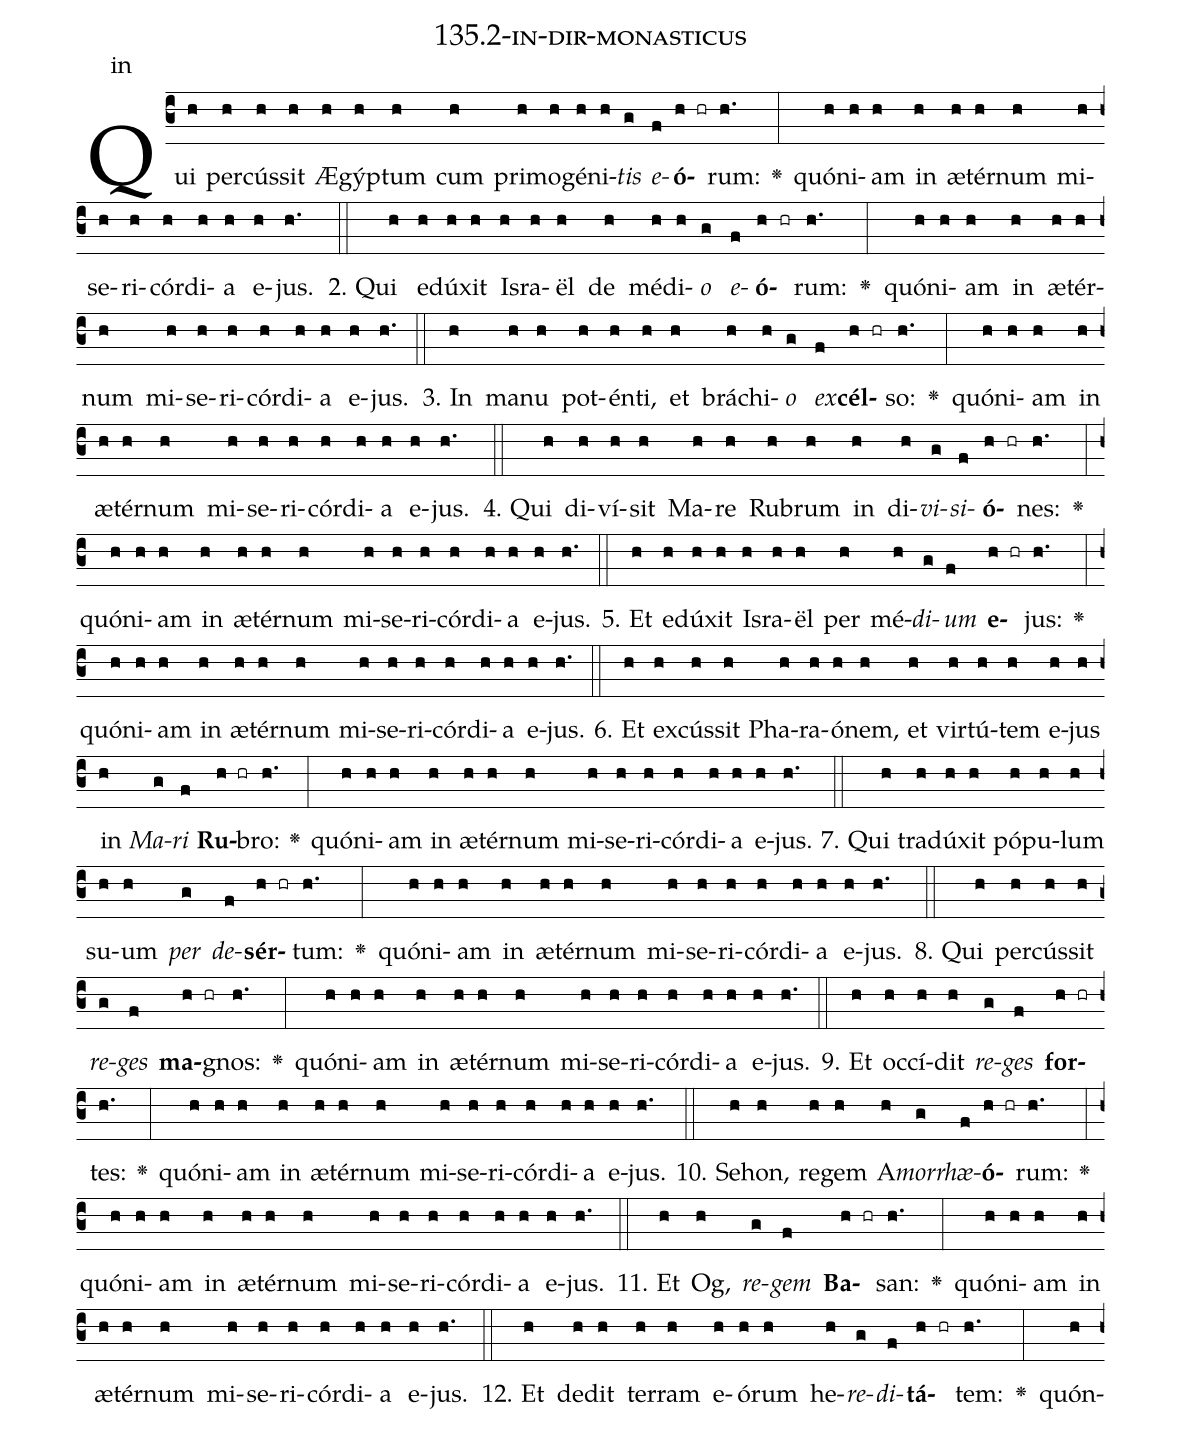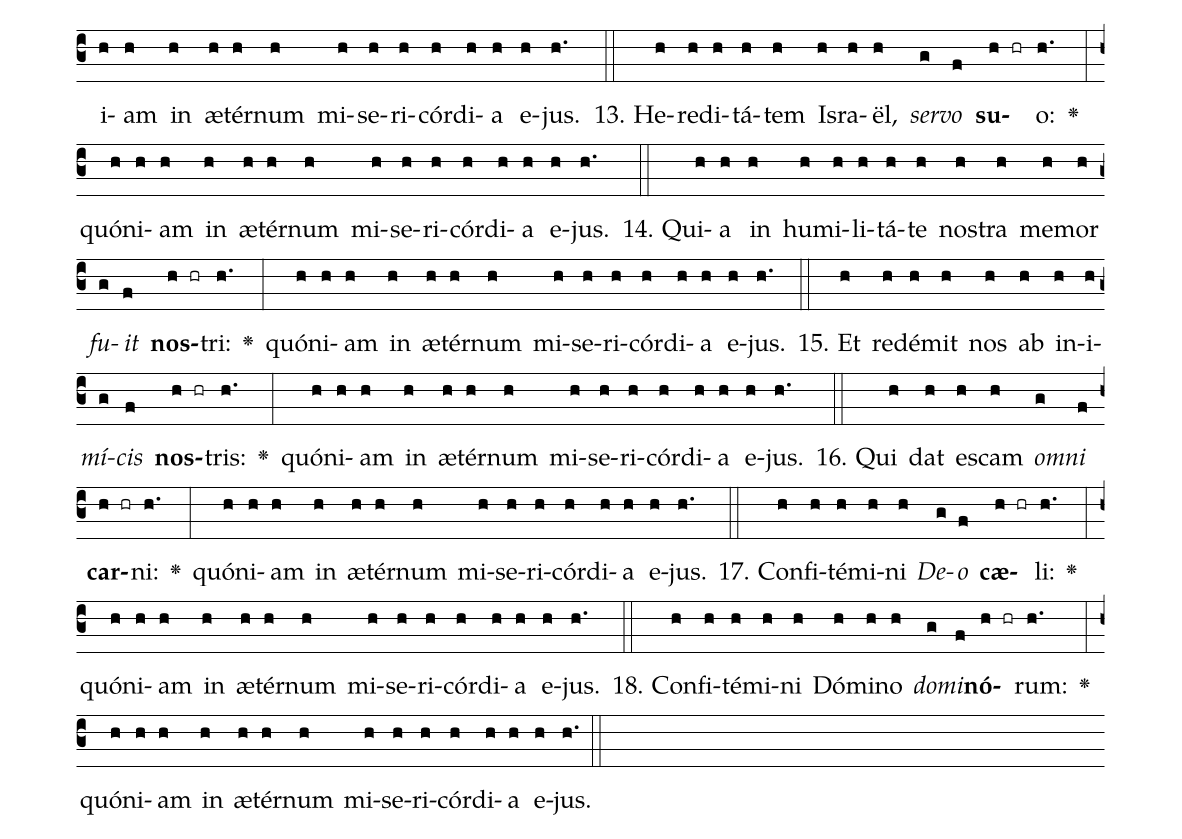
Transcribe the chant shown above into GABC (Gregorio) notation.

name: 135.2-in-dir-monasticus;
annotation: in;
%%
(c3)Qui(h) per(h)cús(h)sit(h) Æ(h)gýp(h)tum(h) cum(h) pri(h)mo(h)gé(h)ni(h)<i>tis</i>(g) <i>e</i>(f)<b>ó</b>(h hr)rum:(h.) <v>\greheightstar</v>(:) quón(h)i(h)am(h) in(h) æ(h)tér(h)num(h) mi(h)se(h)ri(h)cór(h)di(h)a(h) e(h)jus.(h.) (::)
2. Qui(h) e(h)dú(h)xit(h) Is(h)ra(h)ël(h) de(h) mé(h)di(h)<i>o</i>(g) <i>e</i>(f)<b>ó</b>(h hr)rum:(h.) <v>\greheightstar</v>(:) quón(h)i(h)am(h) in(h) æ(h)tér(h)num(h) mi(h)se(h)ri(h)cór(h)di(h)a(h) e(h)jus.(h.) (::)
3. In(h) ma(h)nu(h) pot(h)én(h)ti,(h) et(h) brá(h)chi(h)<i>o</i>(g) <i>ex</i>(f)<b>cél</b>(h hr)so:(h.) <v>\greheightstar</v>(:) quón(h)i(h)am(h) in(h) æ(h)tér(h)num(h) mi(h)se(h)ri(h)cór(h)di(h)a(h) e(h)jus.(h.) (::)
4. Qui(h) di(h)ví(h)sit(h) Ma(h)re(h) Ru(h)brum(h) in(h) di(h)<i>vi</i>(g)<i>si</i>(f)<b>ó</b>(h hr)nes:(h.) <v>\greheightstar</v>(:) quón(h)i(h)am(h) in(h) æ(h)tér(h)num(h) mi(h)se(h)ri(h)cór(h)di(h)a(h) e(h)jus.(h.) (::)
5. Et(h) e(h)dú(h)xit(h) Is(h)ra(h)ël(h) per(h) mé(h)<i>di</i>(g)<i>um</i>(f) <b>e</b>(h hr)jus:(h.) <v>\greheightstar</v>(:) quón(h)i(h)am(h) in(h) æ(h)tér(h)num(h) mi(h)se(h)ri(h)cór(h)di(h)a(h) e(h)jus.(h.) (::)
6. Et(h) ex(h)cús(h)sit(h) Pha(h)ra(h)ó(h)nem,(h) et(h) vir(h)tú(h)tem(h) e(h)jus(h) in(h) <i>Ma</i>(g)<i>ri</i>(f) <b>Ru</b>(h hr)bro:(h.) <v>\greheightstar</v>(:) quón(h)i(h)am(h) in(h) æ(h)tér(h)num(h) mi(h)se(h)ri(h)cór(h)di(h)a(h) e(h)jus.(h.) (::)
7. Qui(h) tra(h)dú(h)xit(h) pó(h)pu(h)lum(h) su(h)um(h) <i>per</i>(g) <i>de</i>(f)<b>sér</b>(h hr)tum:(h.) <v>\greheightstar</v>(:) quón(h)i(h)am(h) in(h) æ(h)tér(h)num(h) mi(h)se(h)ri(h)cór(h)di(h)a(h) e(h)jus.(h.) (::)
8. Qui(h) per(h)cús(h)sit(h) <i>re</i>(g)<i>ges</i>(f) <b>ma</b>(h hr)gnos:(h.) <v>\greheightstar</v>(:) quón(h)i(h)am(h) in(h) æ(h)tér(h)num(h) mi(h)se(h)ri(h)cór(h)di(h)a(h) e(h)jus.(h.) (::)
9. Et(h) oc(h)cí(h)dit(h) <i>re</i>(g)<i>ges</i>(f) <b>for</b>(h hr)tes:(h.) <v>\greheightstar</v>(:) quón(h)i(h)am(h) in(h) æ(h)tér(h)num(h) mi(h)se(h)ri(h)cór(h)di(h)a(h) e(h)jus.(h.) (::)
10. Se(h)hon,(h) re(h)gem(h) A(h)<i>mor</i>(g)<i>rhæ</i>(f)<b>ó</b>(h hr)rum:(h.) <v>\greheightstar</v>(:) quón(h)i(h)am(h) in(h) æ(h)tér(h)num(h) mi(h)se(h)ri(h)cór(h)di(h)a(h) e(h)jus.(h.) (::)
11. Et(h) Og,(h) <i>re</i>(g)<i>gem</i>(f) <b>Ba</b>(h hr)san:(h.) <v>\greheightstar</v>(:) quón(h)i(h)am(h) in(h) æ(h)tér(h)num(h) mi(h)se(h)ri(h)cór(h)di(h)a(h) e(h)jus.(h.) (::)
12. Et(h) de(h)dit(h) ter(h)ram(h) e(h)ó(h)rum(h) he(h)<i>re</i>(g)<i>di</i>(f)<b>tá</b>(h hr)tem:(h.) <v>\greheightstar</v>(:) quón(h)i(h)am(h) in(h) æ(h)tér(h)num(h) mi(h)se(h)ri(h)cór(h)di(h)a(h) e(h)jus.(h.) (::)
13. He(h)re(h)di(h)tá(h)tem(h) Is(h)ra(h)ël,(h) <i>ser</i>(g)<i>vo</i>(f) <b>su</b>(h hr)o:(h.) <v>\greheightstar</v>(:) quón(h)i(h)am(h) in(h) æ(h)tér(h)num(h) mi(h)se(h)ri(h)cór(h)di(h)a(h) e(h)jus.(h.) (::)
14. Qui(h)a(h) in(h) hu(h)mi(h)li(h)tá(h)te(h) nos(h)tra(h) me(h)mor(h) <i>fu</i>(g)<i>it</i>(f) <b>nos</b>(h hr)tri:(h.) <v>\greheightstar</v>(:) quón(h)i(h)am(h) in(h) æ(h)tér(h)num(h) mi(h)se(h)ri(h)cór(h)di(h)a(h) e(h)jus.(h.) (::)
15. Et(h) red(h)é(h)mit(h) nos(h) ab(h) in(h)i(h)<i>mí</i>(g)<i>cis</i>(f) <b>nos</b>(h hr)tris:(h.) <v>\greheightstar</v>(:) quón(h)i(h)am(h) in(h) æ(h)tér(h)num(h) mi(h)se(h)ri(h)cór(h)di(h)a(h) e(h)jus.(h.) (::)
16. Qui(h) dat(h) es(h)cam(h) <i>om</i>(g)<i>ni</i>(f) <b>car</b>(h hr)ni:(h.) <v>\greheightstar</v>(:) quón(h)i(h)am(h) in(h) æ(h)tér(h)num(h) mi(h)se(h)ri(h)cór(h)di(h)a(h) e(h)jus.(h.) (::)
17. Con(h)fi(h)té(h)mi(h)ni(h) <i>De</i>(g)<i>o</i>(f) <b>cæ</b>(h hr)li:(h.) <v>\greheightstar</v>(:) quón(h)i(h)am(h) in(h) æ(h)tér(h)num(h) mi(h)se(h)ri(h)cór(h)di(h)a(h) e(h)jus.(h.) (::)
18. Con(h)fi(h)té(h)mi(h)ni(h) Dó(h)mi(h)no(h) <i>do</i>(g)<i>mi</i>(f)<b>nó</b>(h hr)rum:(h.) <v>\greheightstar</v>(:) quón(h)i(h)am(h) in(h) æ(h)tér(h)num(h) mi(h)se(h)ri(h)cór(h)di(h)a(h) e(h)jus.(h.) (::)
